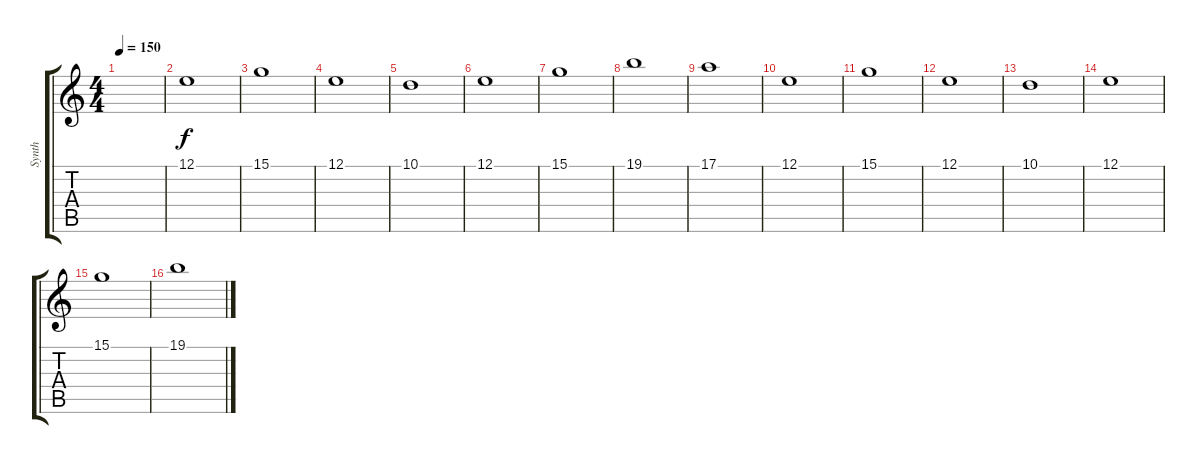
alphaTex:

\track ("Synth" "Synth") {instrument lead7fifths}
\staff {score tabs}
\tuning (E4 B3 G3 D3 A2 E2) {hide}
\ts (4 4)
\tempo 150
\clef g2
\ks c
|
12.1.1 |
15.1.1 |
12.1.1 |
10.1.1 |
12.1.1 |
15.1.1 |
19.1.1 |
17.1.1 |
12.1.1 |
15.1.1 |
12.1.1 |
10.1.1 |
12.1.1 |
15.1.1 |
19.1.1
